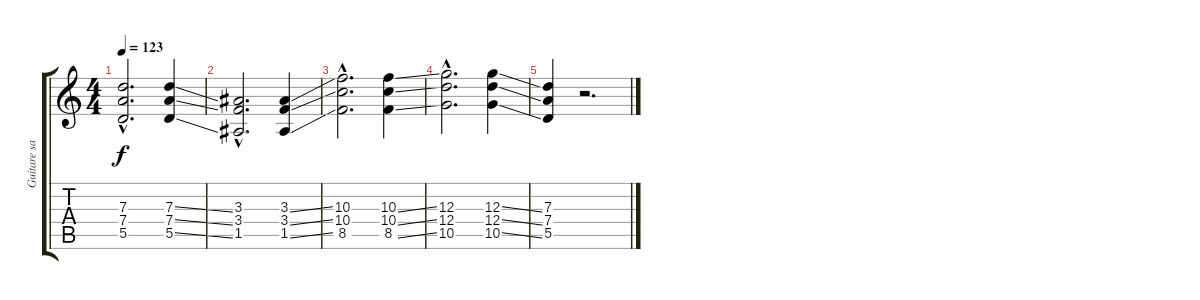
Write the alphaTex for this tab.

\track ("Guitare saturée" "Guitare sa") {instrument distortionguitar}
\staff {score tabs}
\tuning (E4 B3 G3 D3 A2 E2) {hide}
\ts (4 4)
\tempo 123
\clef g2
\ks c
(7.3{hac} 7.4{hac} 5.5{hac}).2{d dy f} (7.3{ss} 7.4{ss} 5.5{ss}).4 |
(3.3{hac} 3.4{hac} 1.5{hac}).2{d} (3.3{ss} 3.4{ss} 1.5{ss}).4 |
(10.3{hac} 10.4{hac} 8.5{hac}).2{d} (10.3{ss} 10.4{ss} 8.5{ss}).4 |
(12.3{hac} 12.4{hac} 10.5{hac}).2{d} (12.3{ss} 12.4{ss} 10.5{ss}).4 |
(7.3 7.4 5.5).4 r.2{d}
